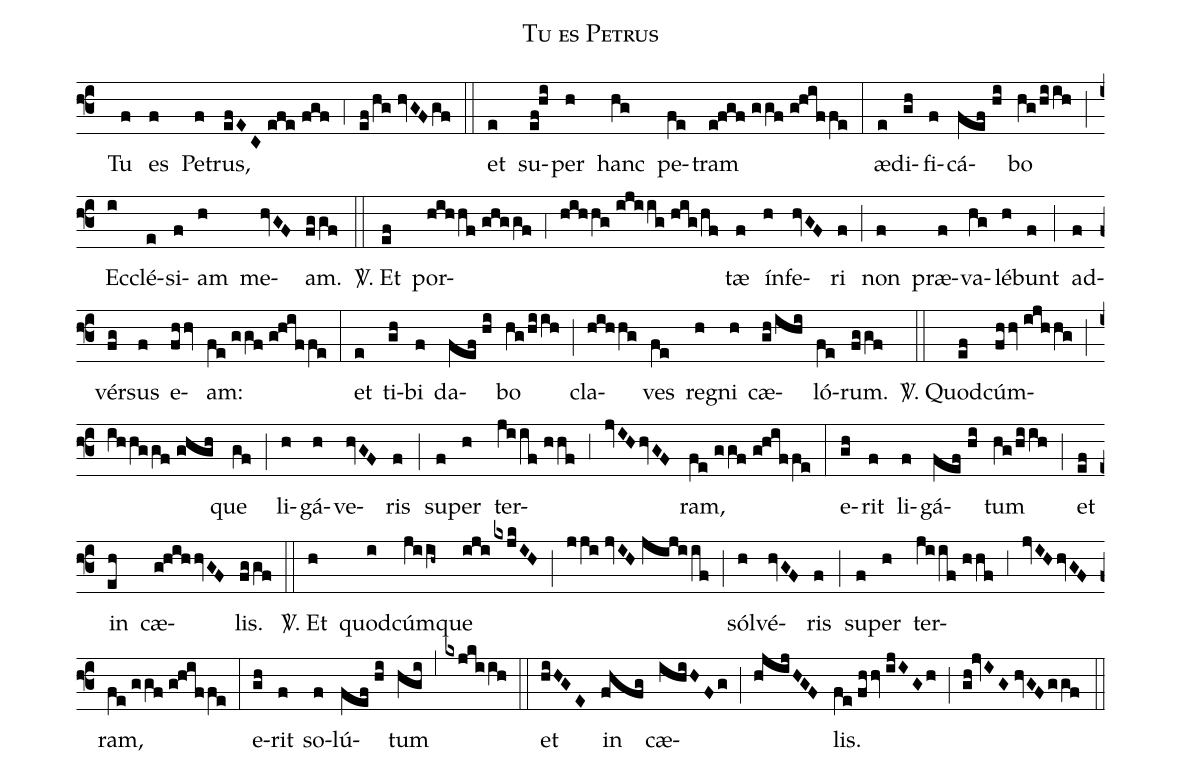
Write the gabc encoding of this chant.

name:Tu es Petrus;
mode:II;
office-part:Tractus;
%%
(f3) () Tu(f) es(f) Pe(f)trus,(efEC//efe//fgf) (,4) (ef/hg//hvGF/gf) (::) et(e) su(ef!hi)per(h) hanc(hg) pe(fe)tram(e!fgf//ggf//g!hiffe) (:) æ(e)di(gh)fi(f)cá(fef//hi)bo(hg/hiih) (;) Ec(i)clé(e)si(f)am(h) me(hvGF)am.(fggf) (::) <sp>V/</sp>. Et(ef) por(hihhf//ghggf)(,4)(hihhg//ijiig//hig/hf)tæ(f) ín(h)fe(hvGF)ri(f) (;) non(f) præ(f)va(hg)lé(h)bunt(f) (;) ad(f)vér(fg)sus(f) e(fhhv)am:(fe//ggf//g!hiffe) (:) et(e) ti(gh)bi(f) da(fef//hi)bo(hg/hiih) (;) cla(hihhg)ves(fe) re(h)gni(h) cæ(gh/ihi)ló(fe)rum.(fggf) (::) <sp>V/</sp>. Quod(ef)cúm(fhhv//ijhhg)(;)(ihhggf//ghgh)que(gf) (;) li(h)gá(h)ve(hvGF)ris(f) (;) su(f)per(h) ter(jiif//hhf)(,3)(jvIH/hvGF)ram,(fe//ggf//g!hiffe) (:) e(gh)rit(f) li(f)gá(fef//hi)tum(hg/hiih) (;) et(ef) in(eh) cæ(g!hihhvGF)lis.(fggf) (::) <sp>V/</sp>. Et(h) quod(i)cúm(jiih~)que(iji/kxjkIH) (;) (jji//jvIH//jijiif) (;) sól(h)vé(hvGF)ris(f) (;) su(f)per(h) ter(jiif//hhf)(,3)(jvIH/hvGF)ram,(fe//ggf//g!hiffe) (:) e(gh)rit(f) so(f)lú(fef//hi)tum(hgi) (,5) (kxjkiih) (::) et(hiHGE) in(fhfg) cæ(ihiHFg)(;)(hjijHGF)lis.(fe//fhhv//ijIGh) (;) (gh!jvIG//hvGF/ggf) (::)
